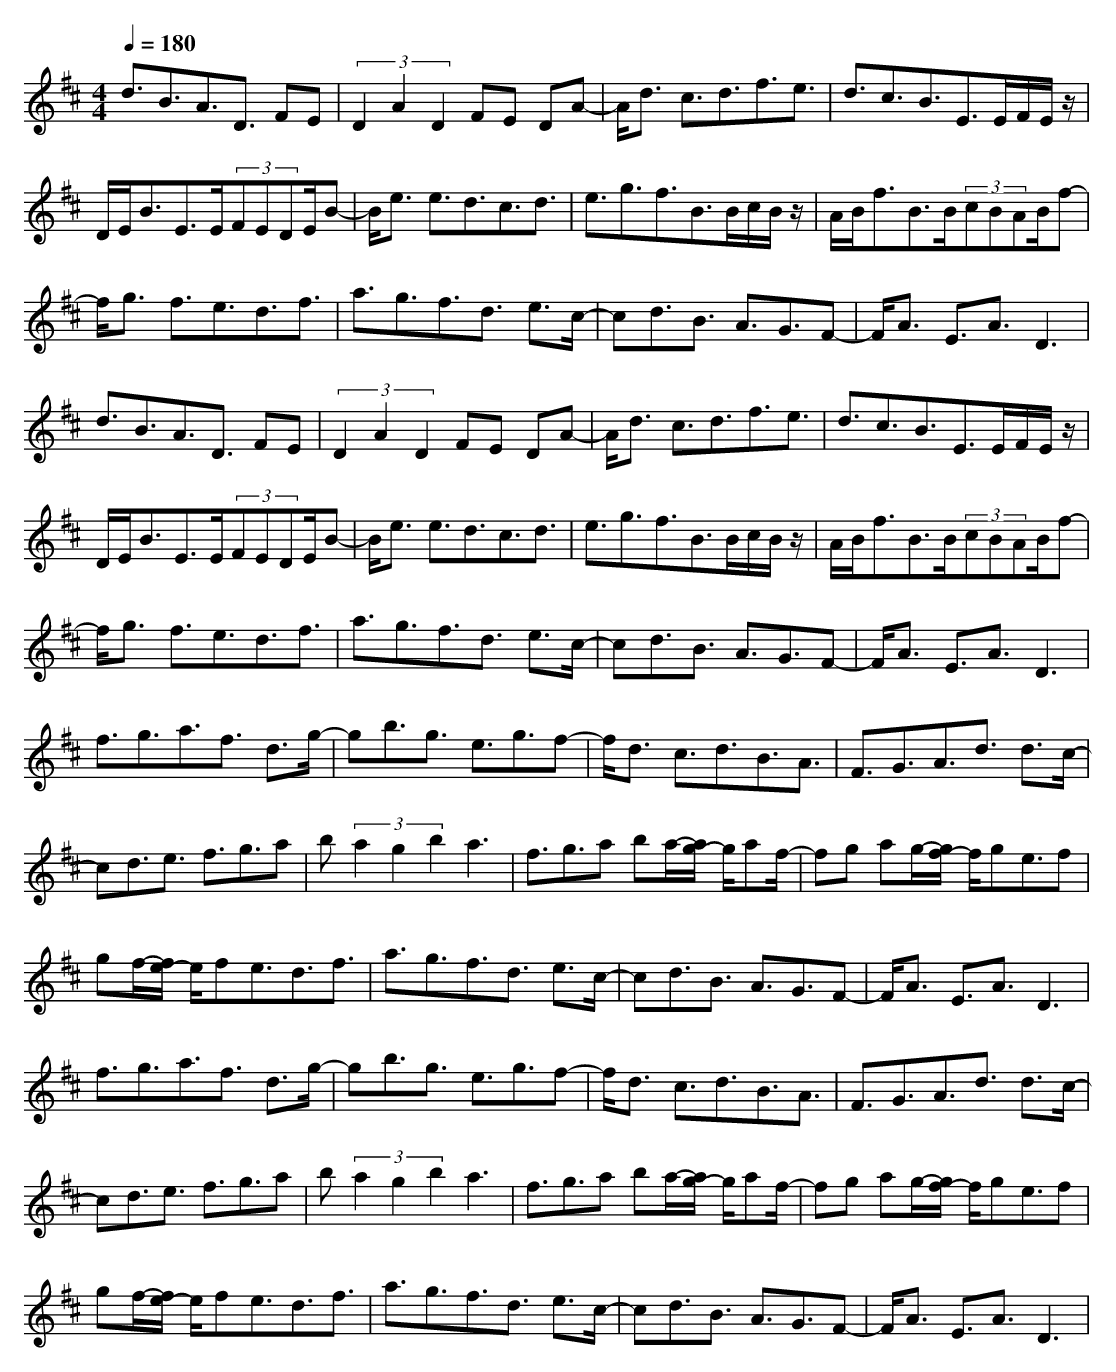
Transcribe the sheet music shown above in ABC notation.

X:1
T:
M: 4/4
L: 1/8
Q:1/4=180
K:D % 2 sharps
d3/2B3/2A3/2D3/2 FE|(3D2A2D2 FE DA-|A/2d3/2 c3/2d3/2f3/2e3/2|d3/2c3/2B3/2E>EF/2E/2z/2|
D/2E<BE>E(3FEDE/2B-|B/2e3/2 e3/2d3/2c3/2d3/2|e3/2g3/2f3/2B>Bc/2B/2z/2|A/2B<fB>B(3cBAB/2f-|
f/2g3/2 f3/2e3/2d3/2f3/2|a3/2g3/2f3/2d3/2 e3/2c/2-|cd3/2B3/2 A3/2G3/2F-|F/2A3/2 E3/2A3/2D3|
d3/2B3/2A3/2D3/2 FE|(3D2A2D2 FE DA-|A/2d3/2 c3/2d3/2f3/2e3/2|d3/2c3/2B3/2E>EF/2E/2z/2|
D/2E<BE>E(3FEDE/2B-|B/2e3/2 e3/2d3/2c3/2d3/2|e3/2g3/2f3/2B>Bc/2B/2z/2|A/2B<fB>B(3cBAB/2f-|
f/2g3/2 f3/2e3/2d3/2f3/2|a3/2g3/2f3/2d3/2 e3/2c/2-|cd3/2B3/2 A3/2G3/2F-|F/2A3/2 E3/2A3/2D3|
f3/2g3/2a3/2f3/2 d3/2g/2-|gb3/2g3/2 e3/2g3/2f-|f/2d3/2 c3/2d3/2B3/2A3/2|F3/2G3/2A3/2d3/2 d3/2c/2-|
cd3/2e3/2 f3/2g3/2a|b(3a2g2b2a3|f3/2g3/2a ba/2-[a/2g/2-] g/2af/2-|fg ag/2-[g/2f/2-] f/2ge3/2f|
gf/2-[f/2e/2-] e/2fe3/2d3/2f3/2|a3/2g3/2f3/2d3/2 e3/2c/2-|cd3/2B3/2 A3/2G3/2F-|F/2A3/2 E3/2A3/2D3|
f3/2g3/2a3/2f3/2 d3/2g/2-|gb3/2g3/2 e3/2g3/2f-|f/2d3/2 c3/2d3/2B3/2A3/2|F3/2G3/2A3/2d3/2 d3/2c/2-|
cd3/2e3/2 f3/2g3/2a|b(3a2g2b2a3|f3/2g3/2a ba/2-[a/2g/2-] g/2af/2-|fg ag/2-[g/2f/2-] f/2ge3/2f|
gf/2-[f/2e/2-] e/2fe3/2d3/2f3/2|a3/2g3/2f3/2d3/2 e3/2c/2-|cd3/2B3/2 A3/2G3/2F-|F/2A3/2 E3/2A3/2D3|
